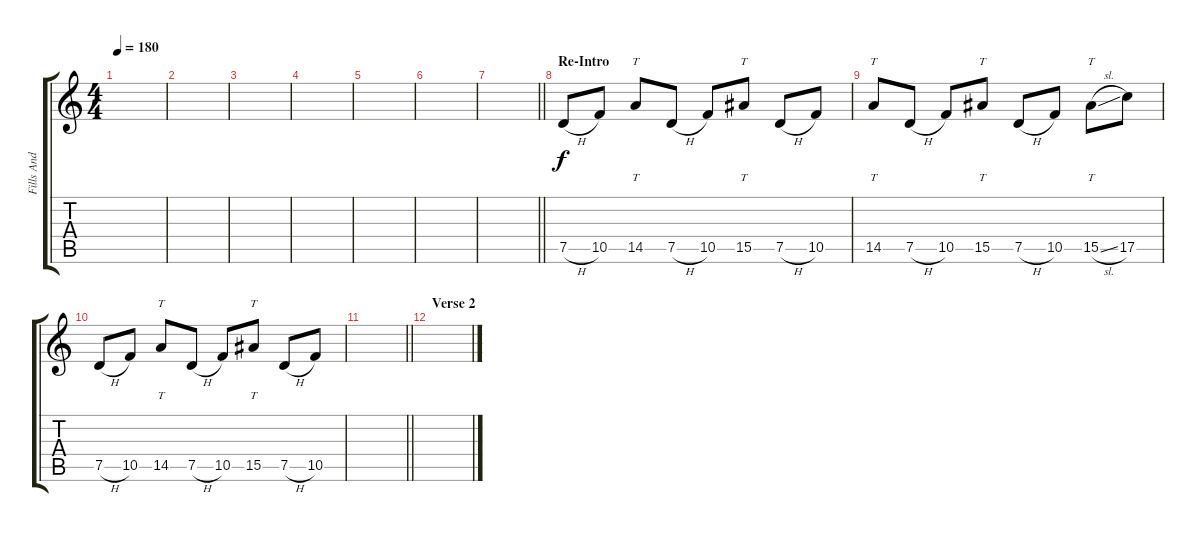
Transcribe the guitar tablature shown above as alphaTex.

\track ("Fills And Solo" "Fills And ") {instrument distortionguitar}
\staff {score tabs}
\tuning (D4 A3 F3 C3 G2 C2) {hide}
\ts (4 4)
\tempo 180
\clef g2
\ks c
|
|
|
|
|
|
\barLineRight lightlight
|
\section ("" "Re-Intro")
7.5{h}.8 10.5.8 14.5.8{tt} 7.5{h}.8 10.5.8 15.5.8{tt} 7.5{h}.8 10.5.8 |
14.5.8{tt} 7.5{h}.8 10.5.8 15.5.8{tt} 7.5{h}.8 10.5.8 15.5{sl}.8{tt} 17.5.8 |
7.5{h}.8 10.5.8 14.5.8{tt} 7.5{h}.8 10.5.8 15.5.8{tt} 7.5{h}.8 10.5.8 |
\barLineRight lightlight
|
\section ("" "Verse 2")
